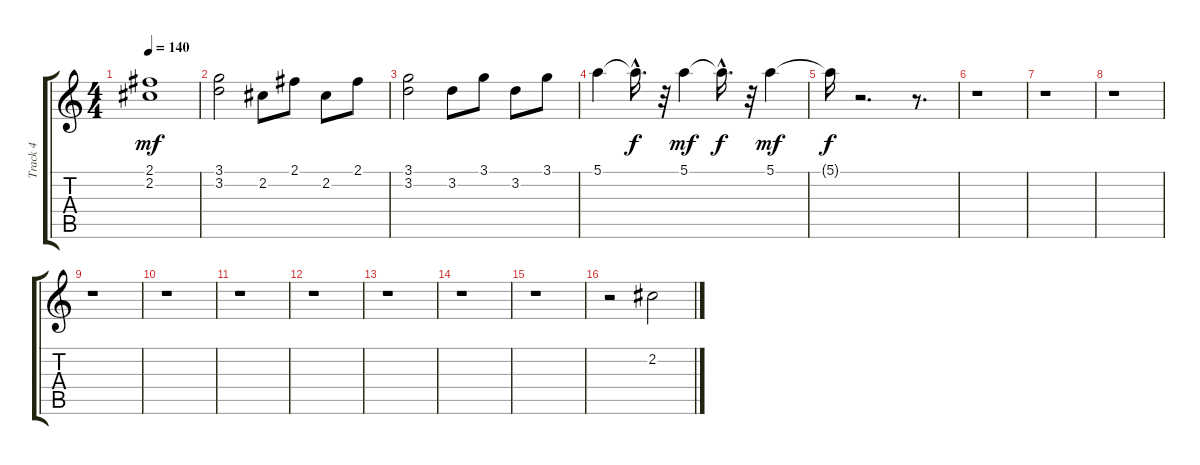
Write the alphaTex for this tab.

\track ("Track 4" "Track 4") {instrument overdrivenguitar}
\staff {score tabs}
\tuning (E4 B3 G3 D3 A2 E2) {hide}
\ts (4 4)
\tempo 140
\clef g2
\ks c
(2.1 2.2).1{dy mf} |
(3.1 3.2).2 2.2.8 2.1.8 2.2.8 2.1.8 |
(3.1 3.2).2 3.2.8 3.1.8 3.2.8 3.1.8 |
5.1.4 5.1{hac t}.16{d dy f} r.32 5.1.4{dy mf} 5.1{hac t}.16{d dy f} r.32 5.1.4{dy mf} |
5.1{t}.16{dy f} r.2{d} r.8{d} |
r.1 |
r.1 |
r.1 |
r.1 |
r.1 |
r.1 |
r.1 |
r.1 |
r.1 |
r.1 |
r.2 2.2.2
